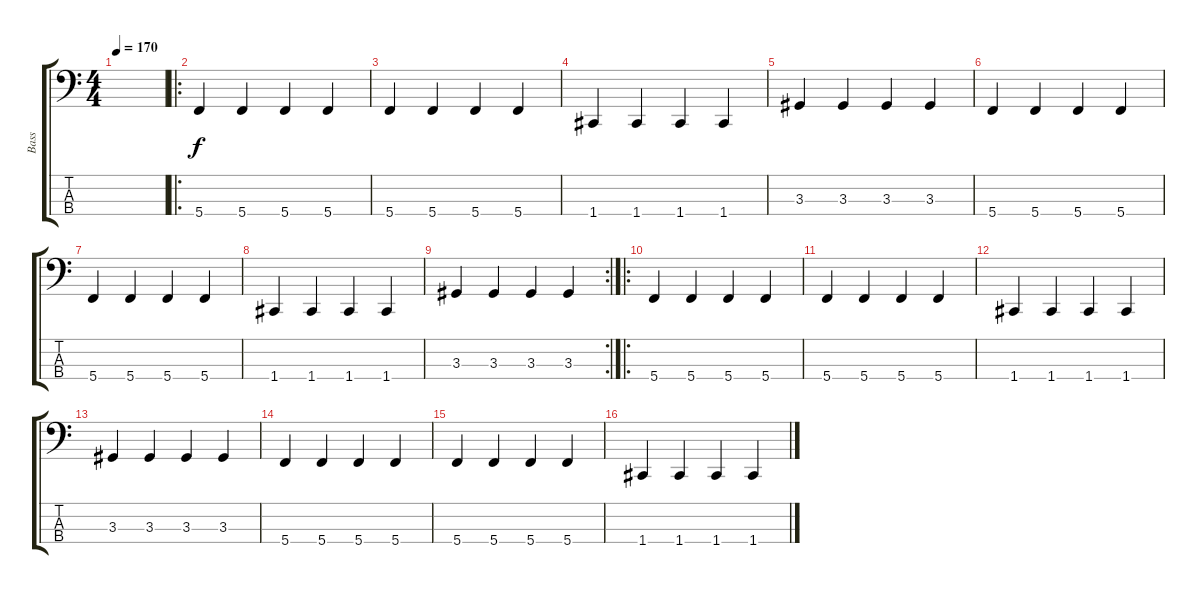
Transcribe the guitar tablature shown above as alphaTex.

\track ("Bass" "Bass") {instrument electricbassfinger}
\staff {score tabs}
\tuning (Eb2 Bb1 F1 C1) {hide}
\ts (4 4)
\tempo 170
\clef f4
\ks c
|
\ro
5.4.4 5.4.4 5.4.4 5.4.4 |
5.4.4 5.4.4 5.4.4 5.4.4 |
1.4.4 1.4.4 1.4.4 1.4.4 |
3.3.4 3.3.4 3.3.4 3.3.4 |
5.4.4 5.4.4 5.4.4 5.4.4 |
5.4.4 5.4.4 5.4.4 5.4.4 |
1.4.4 1.4.4 1.4.4 1.4.4 |
\rc 2
3.3.4 3.3.4 3.3.4 3.3.4 |
\ro
5.4.4 5.4.4 5.4.4 5.4.4 |
5.4.4 5.4.4 5.4.4 5.4.4 |
1.4.4 1.4.4 1.4.4 1.4.4 |
3.3.4 3.3.4 3.3.4 3.3.4 |
5.4.4 5.4.4 5.4.4 5.4.4 |
5.4.4 5.4.4 5.4.4 5.4.4 |
1.4.4 1.4.4 1.4.4 1.4.4
